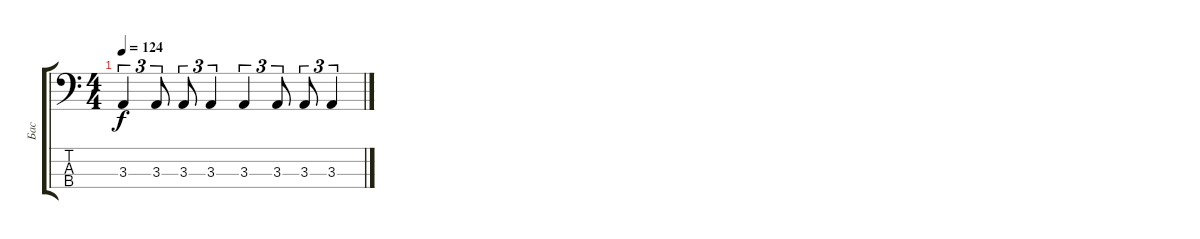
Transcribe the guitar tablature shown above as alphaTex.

\track ("Бас" "Бас") {instrument electricbasspick}
\staff {score tabs}
\tuning (E2 B1 Gb1 Db1) {hide}
\ts (4 4)
\tempo 124
\clef f4
\ks c
3.3.4{tu (3 2) dy f} 3.3.8{tu (3 2)} 3.3.8{tu (3 2)} 3.3.4{tu (3 2)} 3.3.4{tu (3 2)} 3.3.8{tu (3 2)} 3.3.8{tu (3 2)} 3.3.4{tu (3 2)}
